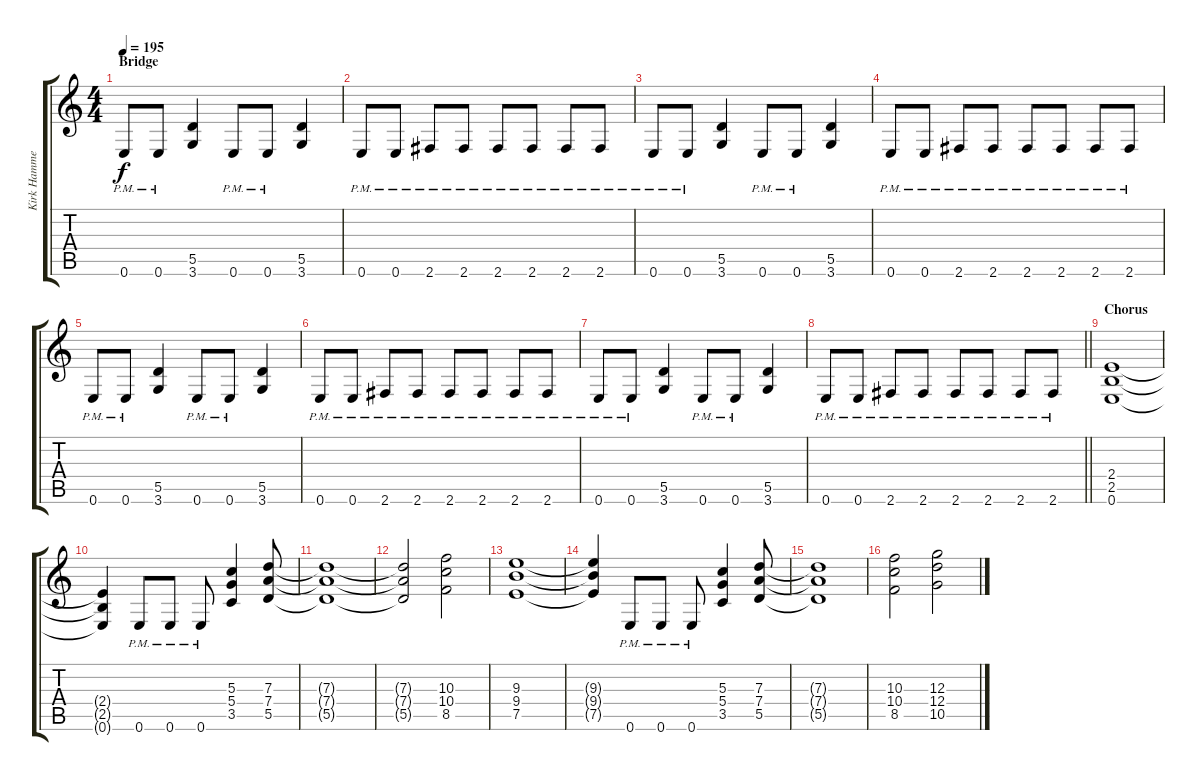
\track ("Kirk Hammett Rhythm" "Kirk Hamme") {instrument distortionguitar}
\staff {score tabs}
\tuning (E4 B3 G3 D3 A2 E2) {hide}
\ts (4 4)
\section ("" "Bridge")
\tempo 195
\clef g2
\ks c
0.6{pm}.8{dy f} 0.6{pm}.8 (5.5 3.6).4 0.6{pm}.8 0.6{pm}.8 (5.5 3.6).4 |
0.6{pm}.8 0.6{pm}.8 2.6{pm}.8 2.6{pm}.8 2.6{pm}.8 2.6{pm}.8 2.6{pm}.8 2.6{pm}.8 |
0.6{pm}.8 0.6{pm}.8 (5.5 3.6).4 0.6{pm}.8 0.6{pm}.8 (5.5 3.6).4 |
0.6{pm}.8 0.6{pm}.8 2.6{pm}.8 2.6{pm}.8 2.6{pm}.8 2.6{pm}.8 2.6{pm}.8 2.6{pm}.8 |
0.6{pm}.8 0.6{pm}.8 (5.5 3.6).4 0.6{pm}.8 0.6{pm}.8 (5.5 3.6).4 |
0.6{pm}.8 0.6{pm}.8 2.6{pm}.8 2.6{pm}.8 2.6{pm}.8 2.6{pm}.8 2.6{pm}.8 2.6{pm}.8 |
0.6{pm}.8 0.6{pm}.8 (5.5 3.6).4 0.6{pm}.8 0.6{pm}.8 (5.5 3.6).4 |
\barLineRight lightlight
0.6{pm}.8 0.6{pm}.8 2.6{pm}.8 2.6{pm}.8 2.6{pm}.8 2.6{pm}.8 2.6{pm}.8 2.6{pm}.8 |
\section ("" "Chorus")
(2.4 2.5 0.6).1 |
(2.4{t} 2.5{t} 0.6{t}).4 0.6{pm}.8 0.6{pm}.8 0.6{pm}.8 (5.3 5.4 3.5).4 (7.3 7.4 5.5).8 |
(7.3{t} 7.4{t} 5.5{t}).1 |
(7.3{t} 7.4{t} 5.5{t}).2 (10.3 10.4 8.5).2 |
(9.3 9.4 7.5).1 |
(9.3{t} 9.4{t} 7.5{t}).4 0.6{pm}.8 0.6{pm}.8 0.6{pm}.8 (5.3 5.4 3.5).4 (7.3 7.4 5.5).8 |
(7.3{t} 7.4{t} 5.5{t}).1 |
(10.3 10.4 8.5).2 (12.3 12.4 10.5).2
